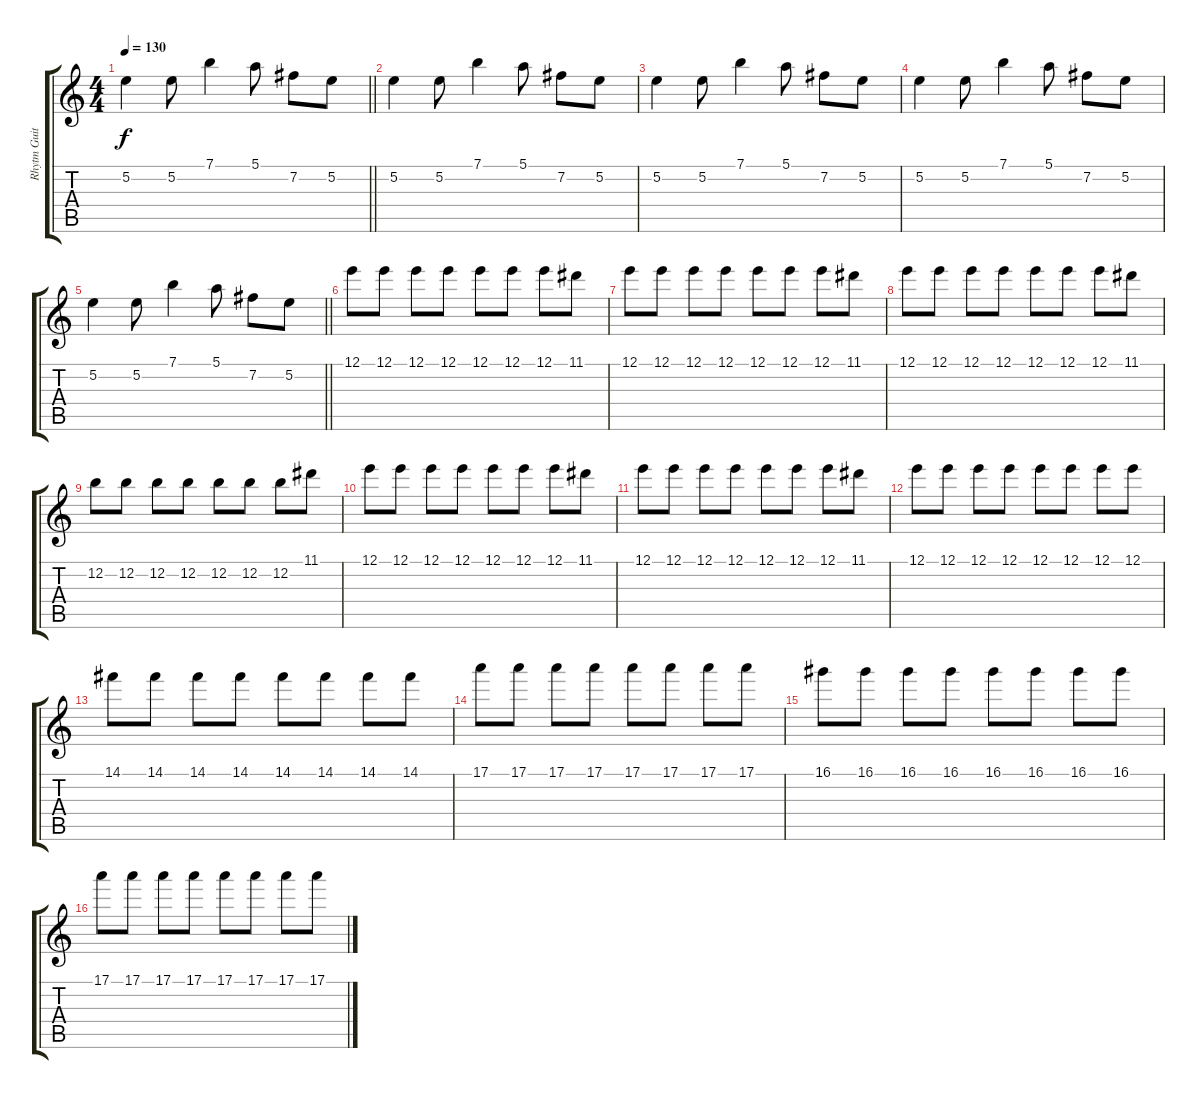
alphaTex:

\track ("Rhytm Guitar" "Rhytm Guit") {instrument acousticguitarsteel}
\staff {score tabs}
\tuning (E4 B3 G3 D3 A2 E2) {hide}
\ts (4 4)
\tempo 130
\clef g2
\barLineRight lightlight
\ks c
5.2.4{dy f} 5.2.8 7.1.4 5.1.8 7.2.8 5.2.8 |
5.2.4 5.2.8 7.1.4 5.1.8 7.2.8 5.2.8 |
5.2.4 5.2.8 7.1.4 5.1.8 7.2.8 5.2.8 |
5.2.4 5.2.8 7.1.4 5.1.8 7.2.8 5.2.8 |
\barLineRight lightlight
5.2.4 5.2.8 7.1.4 5.1.8 7.2.8 5.2.8 |
12.1.8 12.1.8 12.1.8 12.1.8 12.1.8 12.1.8 12.1.8 11.1.8 |
12.1.8 12.1.8 12.1.8 12.1.8 12.1.8 12.1.8 12.1.8 11.1.8 |
12.1.8 12.1.8 12.1.8 12.1.8 12.1.8 12.1.8 12.1.8 11.1.8 |
12.2.8 12.2.8 12.2.8 12.2.8 12.2.8 12.2.8 12.2.8 11.1.8 |
12.1.8 12.1.8 12.1.8 12.1.8 12.1.8 12.1.8 12.1.8 11.1.8 |
12.1.8 12.1.8 12.1.8 12.1.8 12.1.8 12.1.8 12.1.8 11.1.8 |
12.1.8 12.1.8 12.1.8 12.1.8 12.1.8 12.1.8 12.1.8 12.1.8 |
14.1.8 14.1.8 14.1.8 14.1.8 14.1.8 14.1.8 14.1.8 14.1.8 |
17.1.8 17.1.8 17.1.8 17.1.8 17.1.8 17.1.8 17.1.8 17.1.8 |
16.1.8 16.1.8 16.1.8 16.1.8 16.1.8 16.1.8 16.1.8 16.1.8 |
17.1.8 17.1.8 17.1.8 17.1.8 17.1.8 17.1.8 17.1.8 17.1.8
